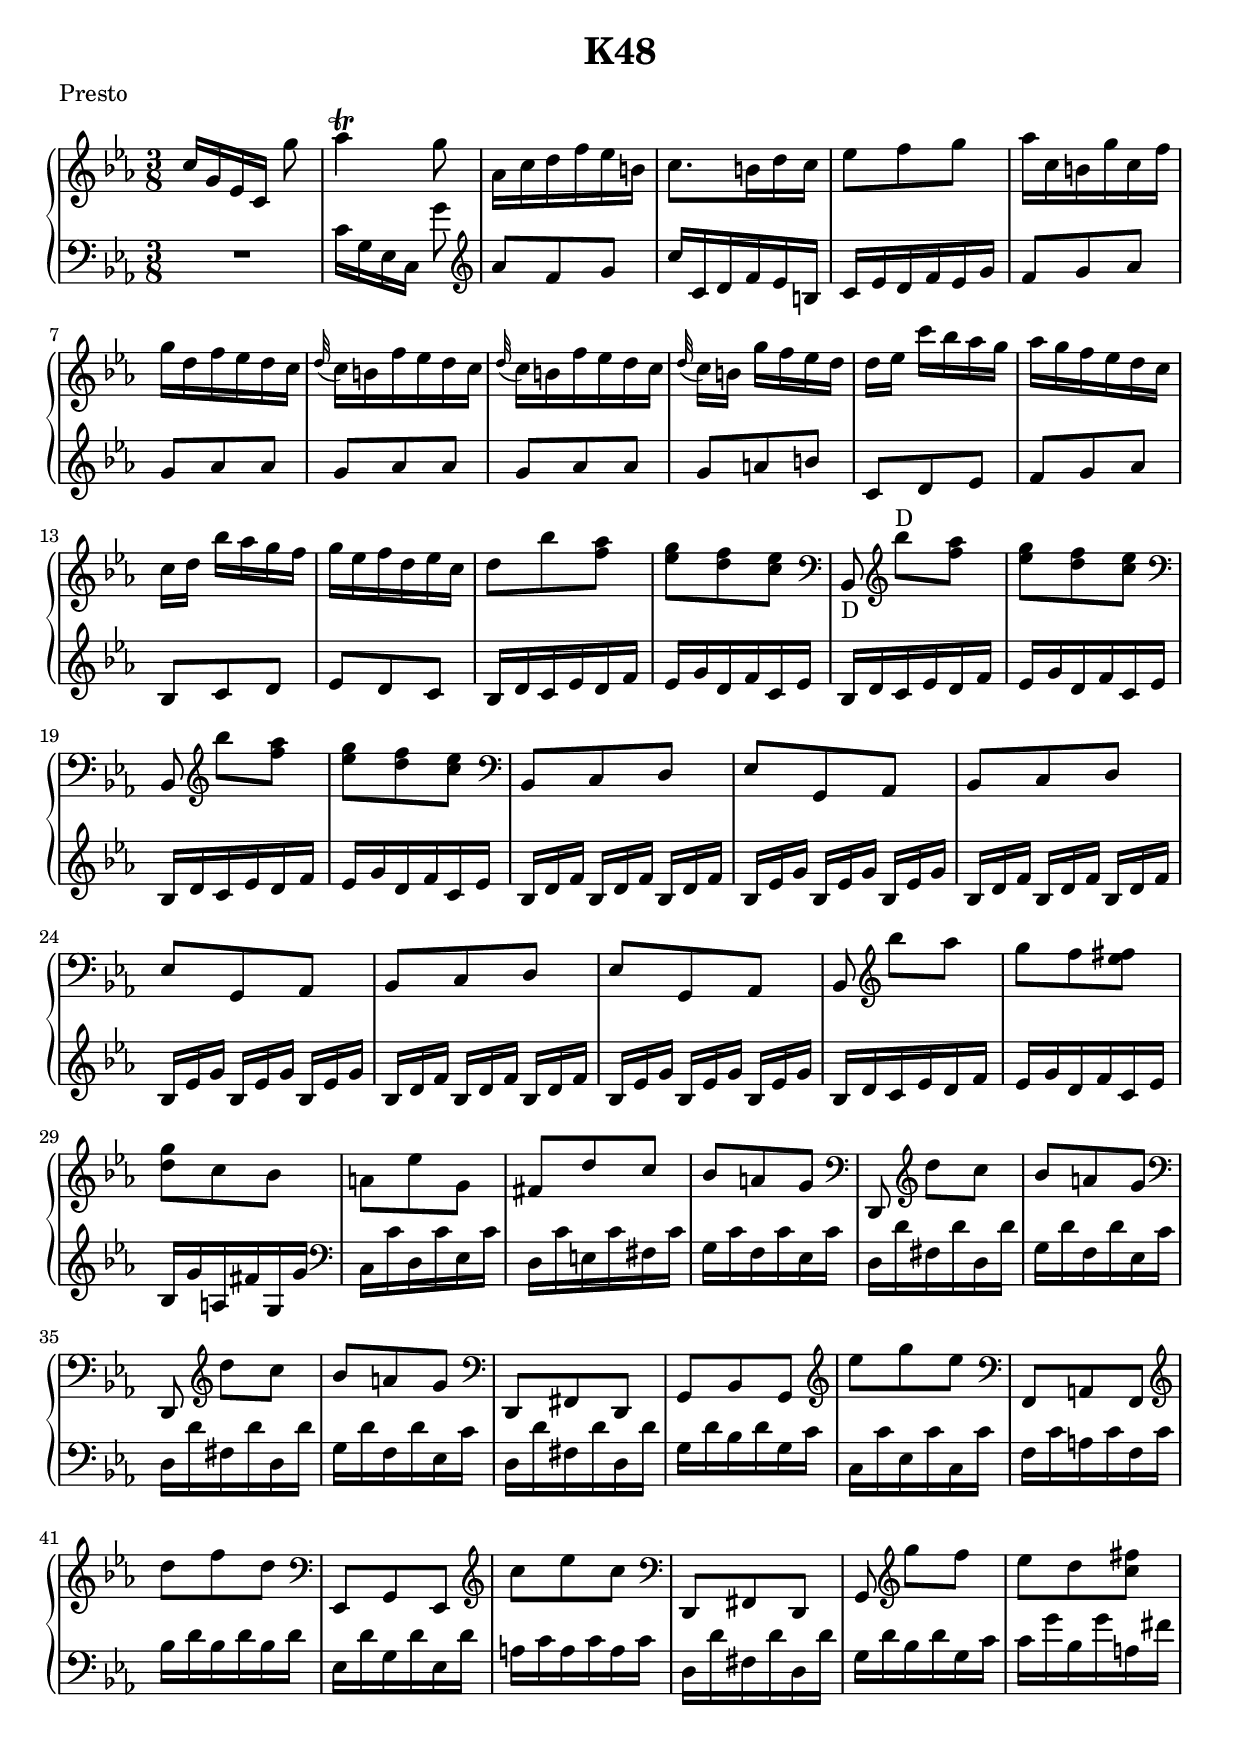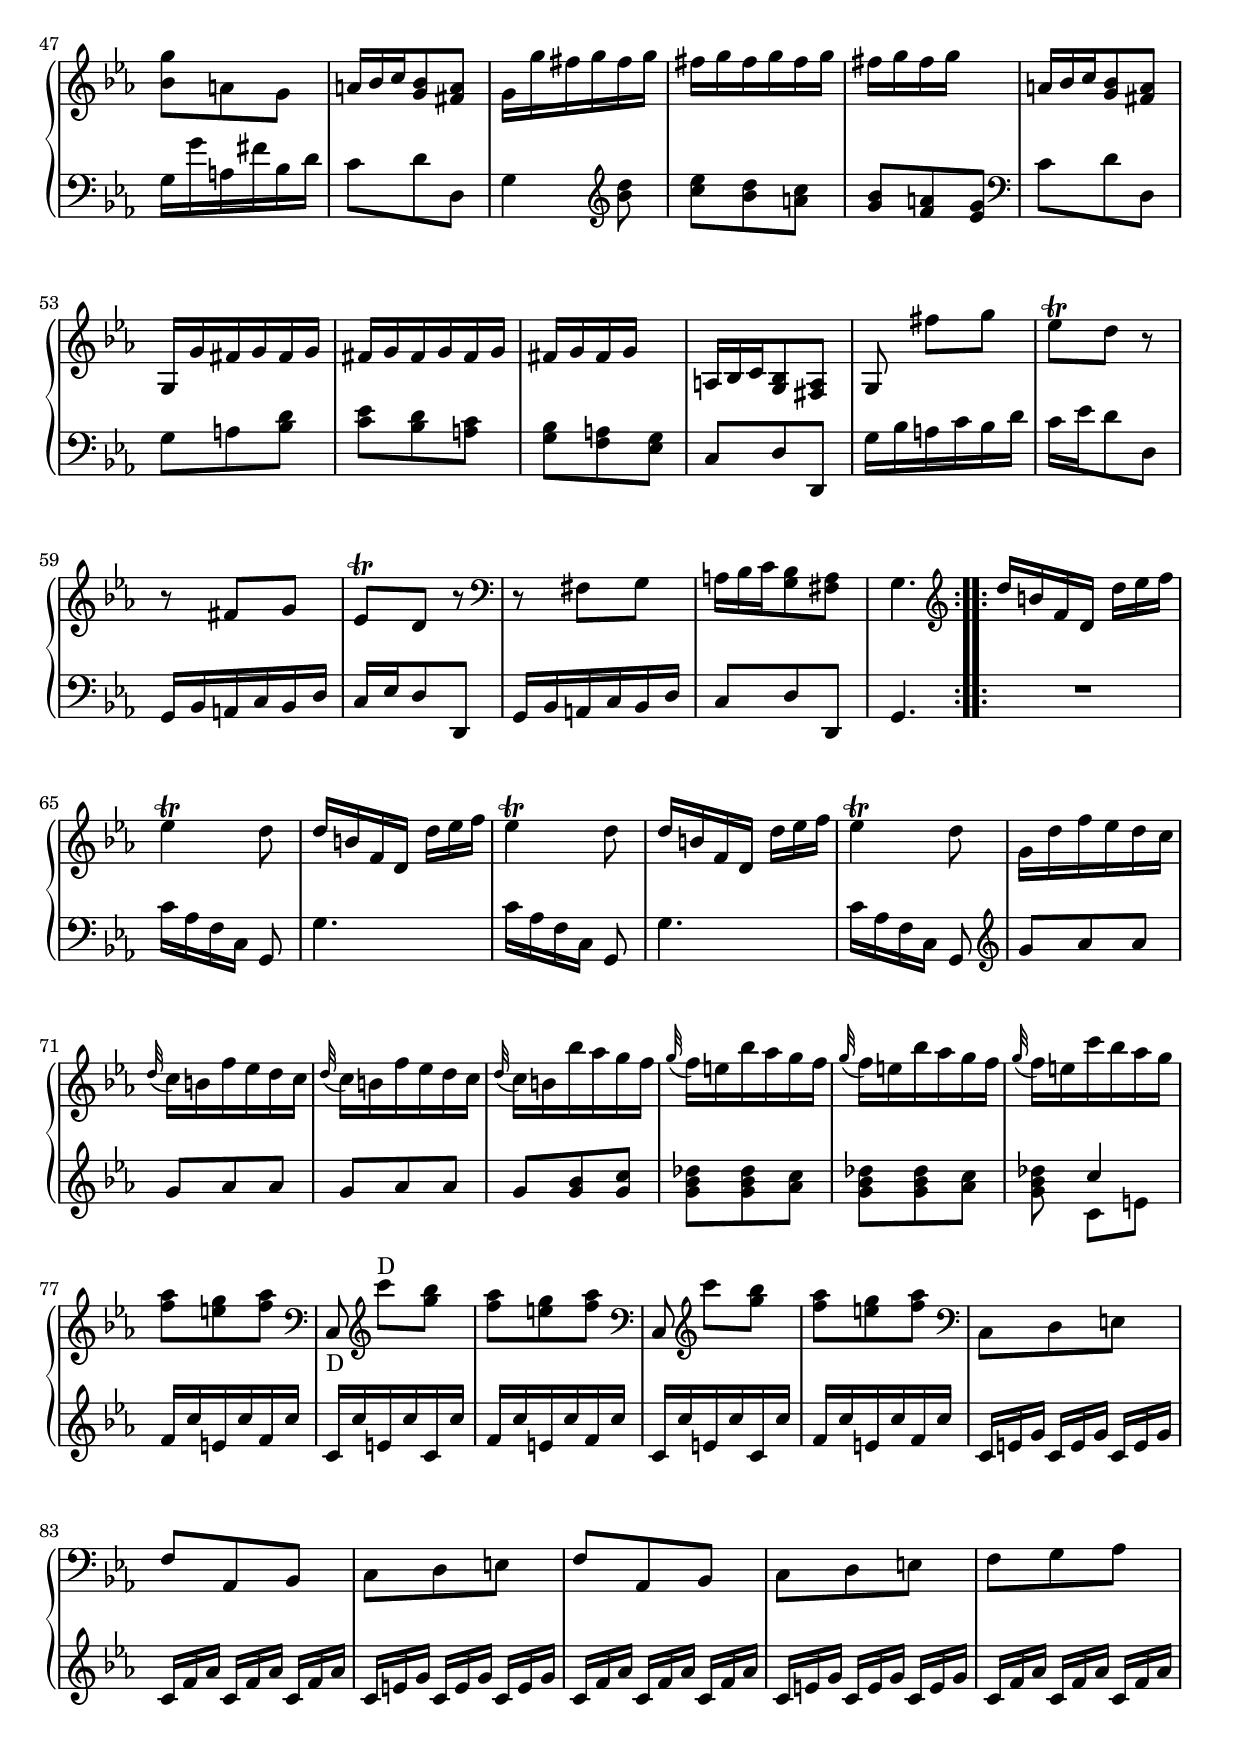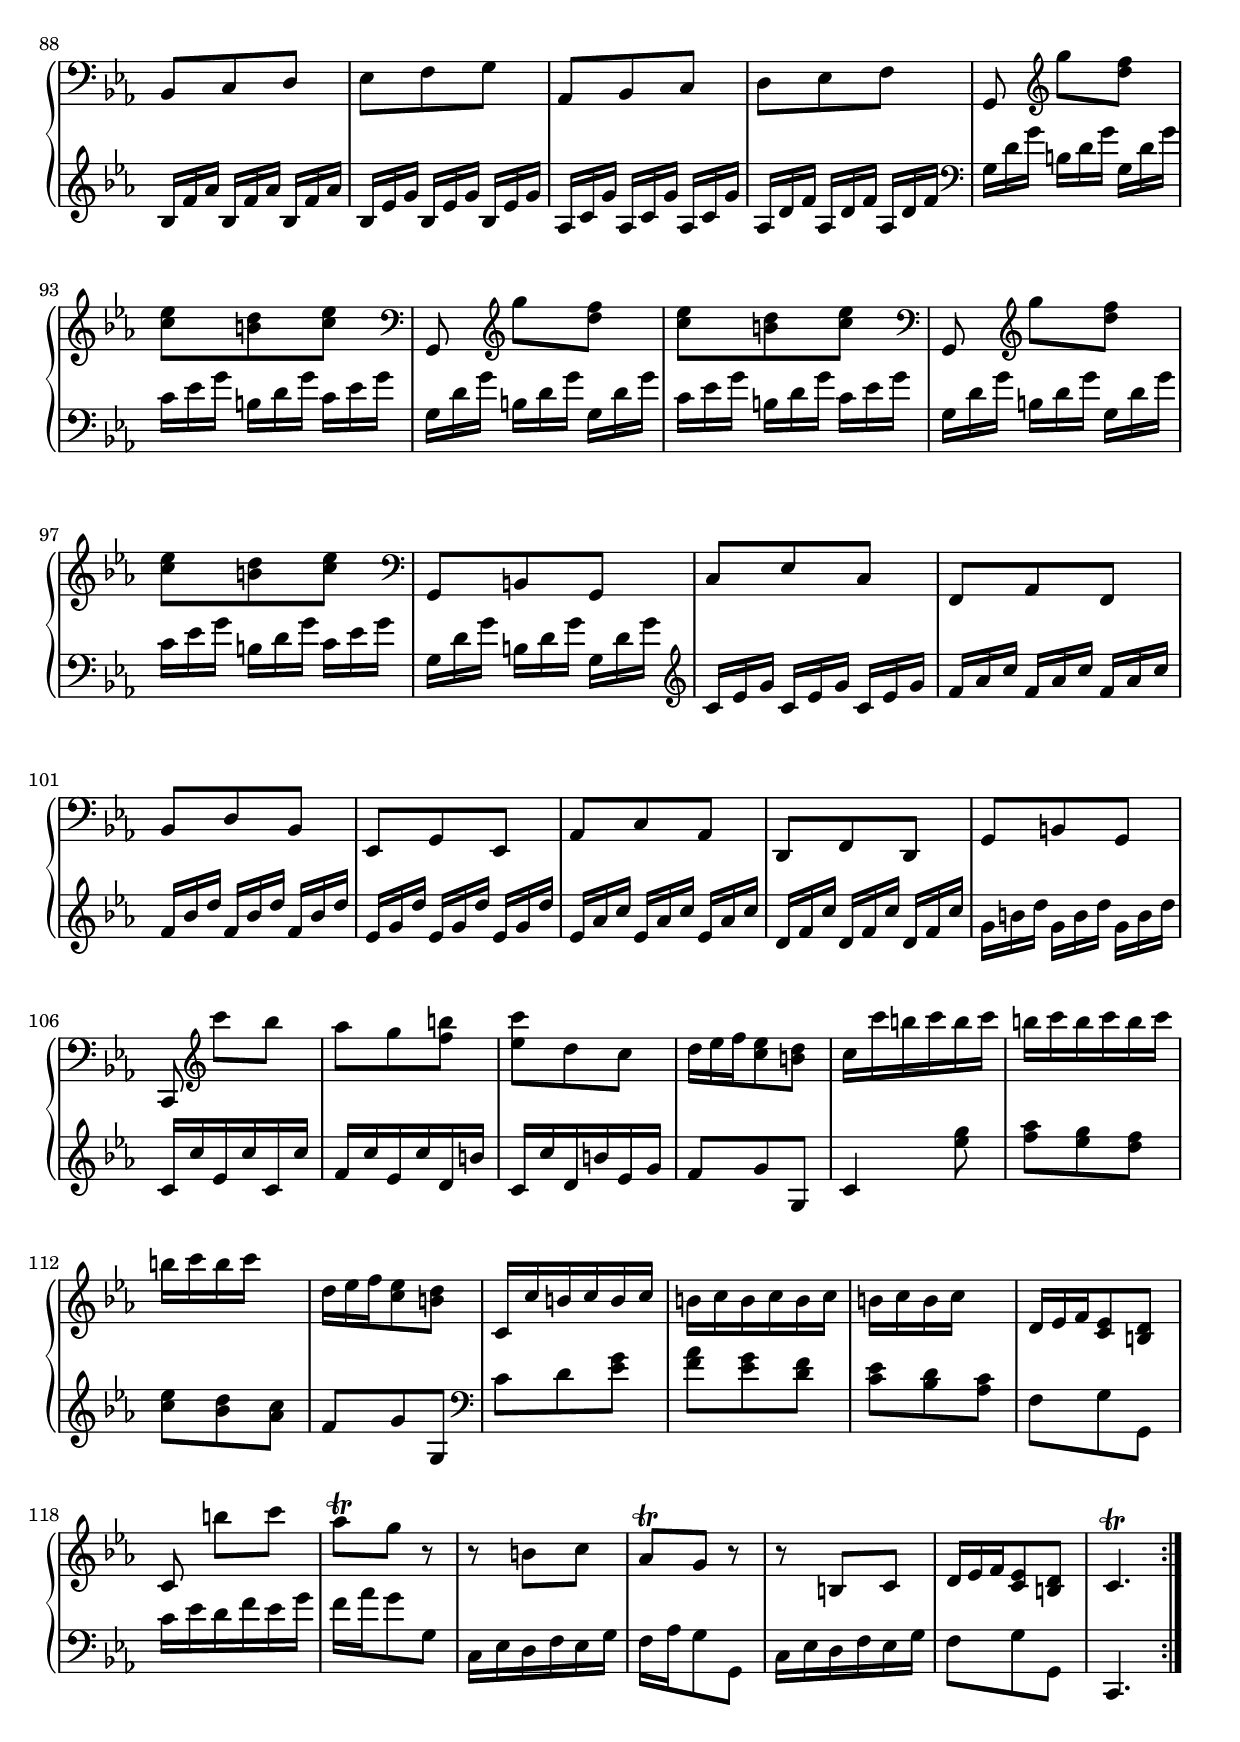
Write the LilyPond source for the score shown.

\version "2.18.2"
\version "2.18.2"

su = \stemUp
sd = \stemDown
sn = \stemNeutral
tu = \tieUp
td = \tieDown
tn = \tieNeutral
cstr = \change Staff = "right"
cstl = \change Staff = "left"

global = {
  \key c \minor
  \time 3/8
}

right = \relative c'' {
  \global
 
  \repeat volta 2 {
    c16[ g ees c] g''8
    aes4-\trill g8
    aes,16 c d f ees b
    c8. b16 d c
    ees8 f g
    
    aes16 c, b g' c, f
    g d f ees d c
    \repeat unfold 2 { \appoggiatura d32 c16 b f' ees d c }
    \appoggiatura d32 c16 b g'[ f ees d] 
    d ees c'[ bes aes g]
    
    aes g f ees d c 
    c d bes'[ aes g f]
    g ees f d ees c
    d8 bes' <f aes>
    <ees g> <d f> <c ees>
    
    \clef bass bes,,_"D" \clef treble bes'''[^"D" <f aes>]
    <ees g> <d f> <c ees>
    \clef bass bes,, \clef treble bes'''[ <f aes>]
    <ees g> <d f> <c ees>
    \repeat unfold 3 {
      \clef bass bes,, c d
      ees g, aes
    }
    bes \clef treble bes'''[ aes]
    
    g f <ees fis>
    <d g> c bes
    a ees' g,
    fis d' c
    bes a g
    \repeat unfold 2 {
      \clef bass d,, \clef treble d'''[ c]
      bes a g
    }
    \clef bass d,, fis d
    g bes g
    \clef treble ees''' g ees
    
    \clef bass f,,, a f
    \clef treble d''' f d
    \clef bass ees,,, g ees
    \clef treble c''' ees c
    \clef bass d,,, fis d
    g \clef treble g'''[ f]
    
    ees d <c fis>
    <bes g'> a g
    a16*2/3 bes c <g bes>8 <fis a>
    g16 g' \repeat unfold 7 { fis g } s8
    a,16*2/3 bes c <g bes>8 <fis a>
    g,16 g' \repeat unfold 7 { fis g } s8
    
    a,16*2/3 bes c <g bes>8 <fis a>
    g fis''[ g]
    ees-\trill d r 
    r fis, g
    ees-\trill d r
    \clef bass r fis, g
    a16*2/3 bes c <g bes>8 <fis a>
    g4.
  }
  
  \repeat volta 2 {
    \clef treble \repeat unfold 3 {
      d''16 b f d d'16*2/3[ ees f]
      ees4-\trill d8 }
    
    g,16 d' f ees d c 
    \repeat unfold 2 { \appoggiatura d32 c16 b f' ees d c }
    \appoggiatura d32 c16 b bes' aes g f
    \repeat unfold 2 { \appoggiatura g32 f16 e bes' aes g f }
    
    \appoggiatura g32 f16 e c' bes aes g
    <f aes>8 <e g> <f aes>
    \clef bass c,,_"D" \clef treble c'''[^"D" <g bes>]
    <f aes> <e g> <f aes>
    \clef bass c,, \clef treble c'''[ <g bes>]
    <f aes> <e g> <f aes>
    
    \clef bass \repeat unfold 2 {
      c,, d e f aes, bes }
    c d e
    
    f g aes 
    bes, c d
    ees f g
    aes, bes c
    d ees f
    
    \repeat unfold 3 {
      \clef bass g, \clef treble g'''[ <d f>]
      <c ees> <b d> <c ees> }
    
    \clef bass g,, b g
    c ees c
    f, aes f
    bes d bes
    
    ees, g ees
    aes c aes
    d, f d
    g b g
    c, \clef treble c''''[ bes]
    
    aes g <f b>
    <ees c'> d c
    d16*2/3 ees f <c es>8 <b d>
    c16 c' \repeat unfold 7 { b c} s8
    d,16*2/3 ees f <c es>8 <b d>
    c,16 c' \repeat unfold 7 { b c} s8
    d,16*2/3 ees f <c es>8 <b d>
    c b''[ c]
    
    aes-\trill g r
    r b, c
    aes-\trill g r
    r b, c
    d16*2/3 ees f <c es>8 <b d>
    c4.-\trill
  }
}
 
left = \relative c' {
  \global
  
  \repeat volta 2 {
    R4.
    c16[ g ees c] g''8
    \clef treble aes f g
    c16 c, d f ees b
    c ees d f ees g
    
    f8 g aes
    \repeat unfold 3 { g aes aes }
    g a b
    c, d ees
    
    f g aes
    bes, c d
    ees d c
    \repeat unfold 3 {
      bes16 d c ees d f
      ees g d f c ees
    }
    
    \repeat unfold 3 {
      \repeat unfold 3 { bes16*2/3[ d f] }
      \repeat unfold 3 { bes,[ ees g] }
    }
    bes,16 d c ees d f
    ees g d f c ees
    bes g' a, fis' g, g'
    
    \clef bass 
    <<{ c,, s d s ees s d s e s fis s g s f s ees s }
      { \repeat unfold 9 { s c' } }>>
    \repeat unfold 2 {
      <<{ d, s fis s d s g s f s ees s }
        { \repeat unfold 5 { s d' } s c }>>
    }
    <<{ d, s fis s d s g s bes s g s }
      { \repeat unfold 5 { s d' } s c }>>

    <<{ c, s ees s c s f s a s f s }
      { \repeat unfold 6 { s c'} }>>
    bes d bes d bes d
    ees, d' g, d' ees, d'
    a c a c a c
    <<{ d, s fis s d s g s bes s g s }
      { \repeat unfold 5 { s d' } s c }>>

    c g' bes, g' a, fis'
    g, g' a, fis' bes, d
    c8 d d,
    g4 \clef treble <bes' d>8
    <c ees> <bes d> <a c>
    <g bes> <f a> <ees g>
    
    \clef bass c d d,
    g a <bes d>8
    <c ees> <bes d> <a c>
    <g bes> <f a> <ees g>
    c d d,
    
    g'16 bes a c bes d
    c ees d8 d,
    g,16 bes a c bes d
    c ees d8 d,
    g16 bes a c bes d
    c8 d d,
    g4.
  }
  
  \repeat volta 2 {
    R4.
    \repeat unfold 2 {
      c'16[ aes f c] g8
      g'4. 
    } c16[ aes f c] g8
    
    \clef treble \repeat unfold 3 {
      g''aes aes }
    g <g bes> <g c>
    \repeat unfold 2 { <g bes des> q <aes c> }
    
    <g bes des> <<{ c4 } \\ { c,8 e }>>
    <<{ \repeat unfold 2 { f16 s e s f s c s e s c s } f s e s f s }
      { \repeat unfold 15 { s c' } }>>
    
    \repeat unfold 3 {
      \repeat unfold 3 { c,16*2/3[ e g] }
      \repeat unfold 3 { c,[ f aes] }
    }
    
    \repeat unfold 3 { bes,[ f' aes] }
    \repeat unfold 3 { bes,[ ees g] }
    \repeat unfold 3 { aes,[ c g'] }
    \repeat unfold 3 { aes,[ d f] }
    
    \clef bass
    \repeat unfold 3 { 
      g,[ d' g] b,[ d g] g,[ d' g]
      c,[ ees g] b,[ d g] c,[ ees g]
    } g,[ d' g] b,[ d g] g,[ d' g]
    
    \clef treble 
    \repeat unfold 3 { c,[ ees g] }
    \repeat unfold 3 { f[ aes c] }
    \repeat unfold 3 { f,[ bes d] }
    
    \repeat unfold 3 { ees,[ g d'] }
    \repeat unfold 3 { ees,[ aes c] }
    \repeat unfold 3 { d,[ f c'] }
    \repeat unfold 3 { g[ b d] }
    c,16 c' ees, c' c, c'
    
    f, c' ees, c' d, b'
    c, c' d, b' ees, g
    f8 g g,
    c4 <ees' g>8
    <f aes> <ees g> <d f>
    <c ees> <bes d> <aes c>
    
    f g g,
    \clef bass c d <ees g>8
    <f aes> <ees g> <d f>
    <c ees> <bes d> <aes c>
    \sd f g g,
    \sn c'16 ees d f ees g
    
    f aes g8 g,
    c,16 ees d f ees g
    f aes g8 g,
    c16 ees d f ees g
    \sd f8 g g,
    \sn c,4.
  }
}

\header {
  title = "K48"
  meter = "Presto"
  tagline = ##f
}


#(set-global-staff-size 20.5)

\paper {
  #(set-paper-size "a4")
  print-page-number = ##f
  between-system-padding = #0.1
  between-system-space = #0.1
  ragged-last-bottom = ##f
  ragged-bottom = ##f
}

\score {
  \new PianoStaff <<
    \new Staff = "right" {
      \right
    }
    \new Staff = "left" { 
      \clef bass \left 
    }
  >>
  \layout { indent = 0 }
}
